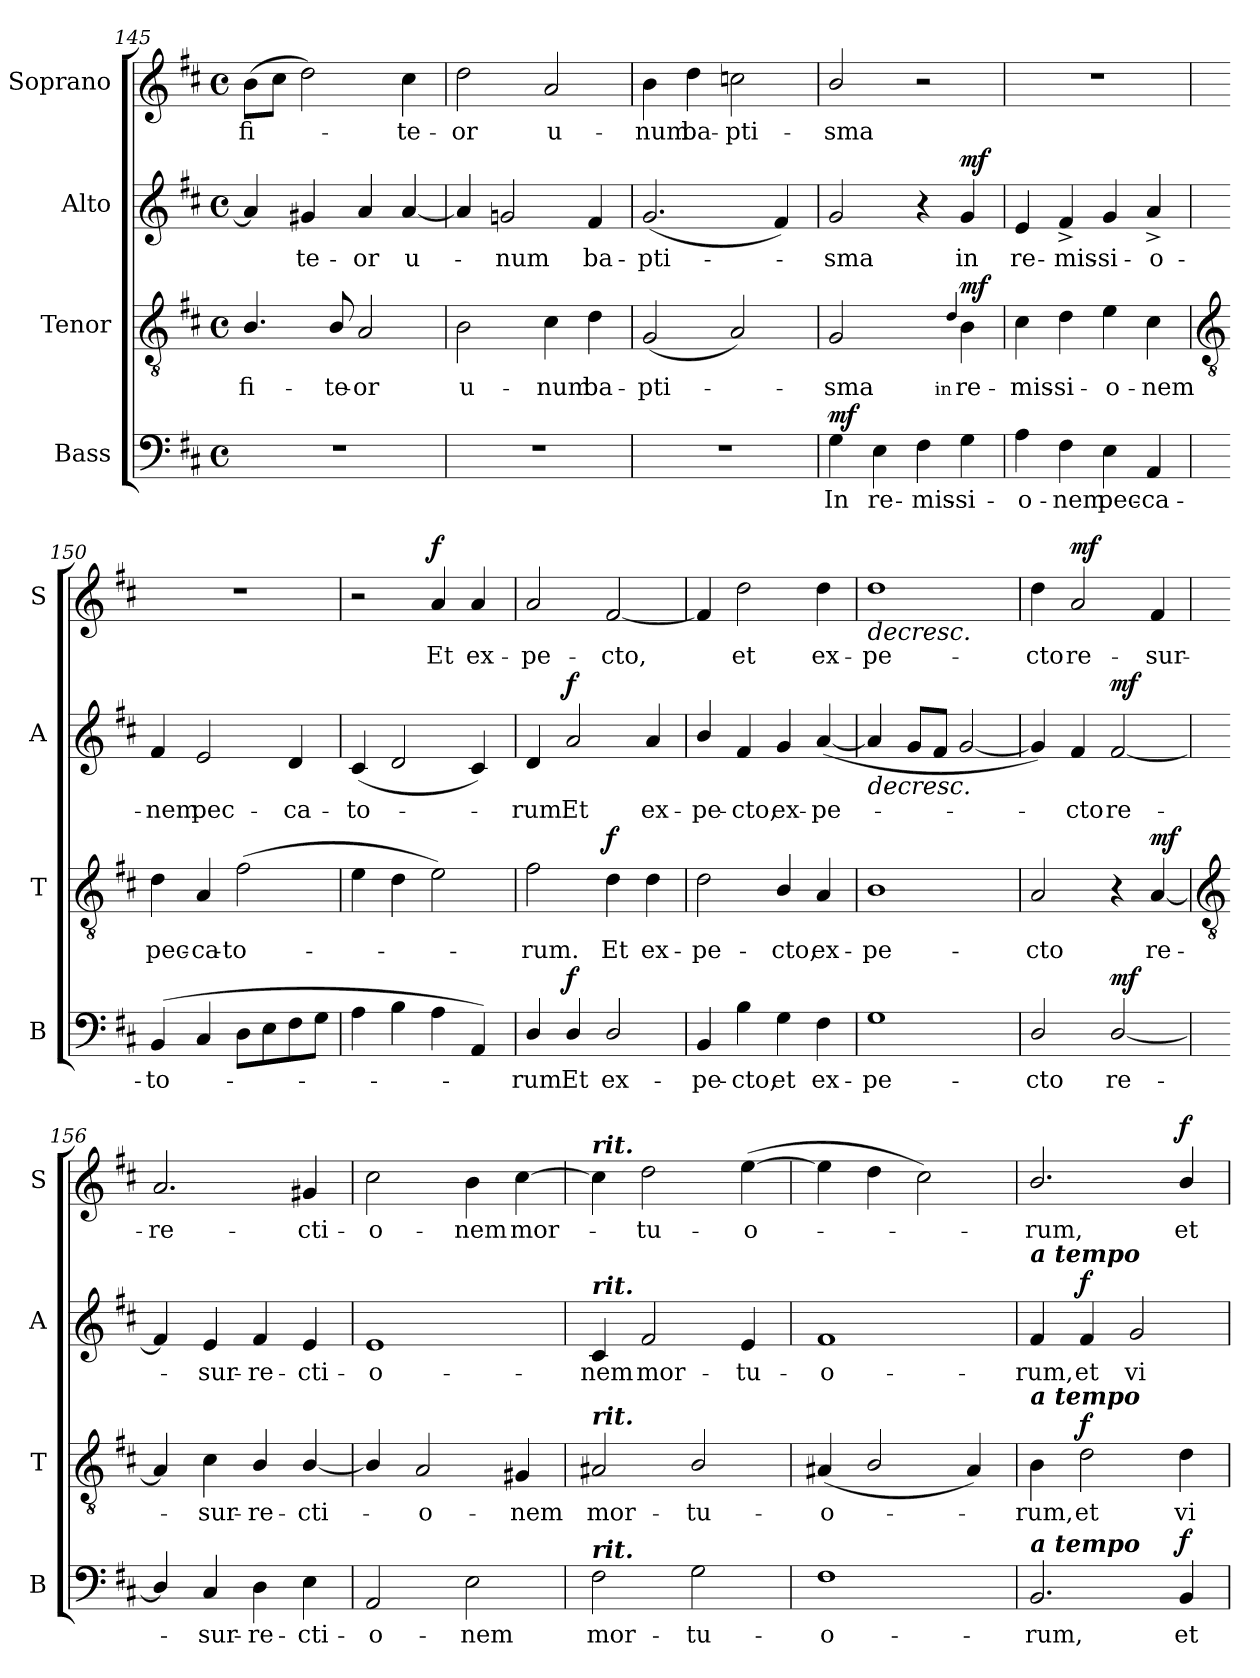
**kern	**text	**dynam	**kern	**text	**dynam	**kern	**text	**dynam	**kern	**text	**dynam
*part4	*part4	*part4	*part3	*part3	*part3	*part2	*part2	*part2	*part1	*part1	*part1
*staff4	*staff4	*staff4	*staff3	*staff3	*staff3	*staff2	*staff2	*staff2	*staff1	*staff1	*staff1
*I"Bass	*	*	*I"Tenor	*	*	*I"Alto	*	*	*I"Soprano	*	*
*I'B	*	*	*I'T	*	*	*I'A	*	*	*I'S	*	*
*clefF4	*	*	*clefGv2	*	*	*clefG2	*	*	*clefG2	*	*
*k[f#c#]	*	*	*k[f#c#]	*	*	*k[f#c#]	*	*	*k[f#c#]	*	*
*D:	*	*	*D:	*	*	*D:	*	*	*D:	*	*
*M4/4	*	*	*M4/4	*	*	*M4/4	*	*	*M4/4	*	*
*met(c)	*	*	*met(c)	*	*	*met(c)	*	*	*met(c)	*	*
=145	=145	=145	=145	=145	=145	=145	=145	=145	=145	=145	=145
!	!	!	!	!LO:LY:b	!	!	!	!	!	!LO:LY:b	!
1r	.	.	4.B/	-fi-	.	4a]	.	.	(>8bL	-fi-	.
.	.	.	.	.	.	.	.	.	8cc#J	.	.
!	!	!	!	!	!	!	!LO:LY:b	!	!	!	!
.	.	.	.	.	.	4g#X	te-	.	2dd)	.	.
!	!	!	!	!LO:LY:b	!	!	!	!	!	!	!
.	.	.	8B/	-te-	.	.	.	.	.	.	.
!	!	!	!	!LO:LY:b	!	!	!LO:LY:b	!	!	!	!
.	.	.	2A	-or	.	4a	-or	.	.	.	.
!	!	!	!	!	!	!	!LO:LY:b	!	!	!LO:LY:b	!
.	.	.	.	.	.	[4a	u-	.	4cc#	te-	.
=146	=146	=146	=146	=146	=146	=146	=146	=146	=146	=146	=146
!	!	!	!	!LO:LY:b	!	!	!	!	!	!LO:LY:b	!
1r	.	.	2B	u-	.	4a]	.	.	2dd	-or	.
!	!	!	!	!	!	!	!LO:LY:b	!	!	!	!
.	.	.	.	.	.	2gn	num	.	.	.	.
!	!	!	!	!LO:LY:b	!	!	!	!	!	!LO:LY:b	!
.	.	.	4c#	-num	.	.	.	.	2a	u-	.
!	!	!	!	!LO:LY:b	!	!	!LO:LY:b	!	!	!	!
.	.	.	4d	ba-	.	4f#	ba-	.	.	.	.
=147	=147	=147	=147	=147	=147	=147	=147	=147	=147	=147	=147
!	!	!	!	!LO:LY:b	!	!	!LO:LY:b	!	!	!LO:LY:b	!
1r	.	.	(<2G	-pti-	.	(<2.g	-pti-	.	4b	-num	.
!	!	!	!	!	!	!	!	!	!	!LO:LY:b	!
.	.	.	.	.	.	.	.	.	4dd	ba-	.
!	!	!	!	!	!	!	!	!	!	!LO:LY:b	!
.	.	.	2A)	.	.	.	.	.	2ccn	-pti-	.
.	.	.	.	.	.	4f#)	.	.	.	.	.
=148	=148	=148	=148	=148	=148	=148	=148	=148	=148	=148	=148
!	!LO:LY:b	!LO:DY:b	!	!LO:LY:b	!	!	!LO:LY:b	!	!	!LO:LY:b	!
4G	In	mf	2G	sma	.	2g	sma	.	2b/	-sma	.
!	!LO:LY:b	!	!	!	!	!	!	!	!	!	!
4E	re-	.	.	.	.	.	.	.	.	.	.
!	!LO:LY:b	!	!	!	!	!	!	!	!	!	!
4F#	-mis-	.	4ryy	.	.	4r	.	.	2r	.	.
!	!	!	!	!LO:LY:b	!	!	!	!	!	!	!
.	.	.	4qqd	in	.	.	.	.	.	.	.
!	!LO:LY:b	!	!	!LO:LY:b	!LO:DY:b	!	!LO:LY:b	!LO:DY:b	!	!	!
4G	-si-	.	4B	re-	mf	4g	in	mf	.	.	.
=149	=149	=149	=149	=149	=149	=149	=149	=149	=149	=149	=149
!	!LO:LY:b	!	!	!LO:LY:b	!	!	!LO:LY:b	!	!	!	!
4A	-o-	.	4c#	-mis-	.	4e	re-	.	1r	.	.
!	!LO:LY:b	!	!	!LO:LY:b	!	!	!LO:LY:b	!	!	!	!
4F#	-nem	.	4d	-si-	.	4f#^	-mis-	.	.	.	.
!	!LO:LY:b	!	!	!LO:LY:b	!	!	!LO:LY:b	!	!	!	!
4E	pec-	.	4e	-o-	.	4g	-si-	.	.	.	.
!	!LO:LY:b	!	!	!LO:LY:b	!	!	!LO:LY:b	!	!	!	!
4AA	-ca-	.	4c#	-nem	.	4a^	-o-	.	.	.	.
!!LO:LB:g=z
=150	=150	=150	=150	=150	=150	=150	=150	=150	=150	=150	=150
*	*	*	*clefGv2	*	*	*	*	*	*	*	*
!	!LO:LY:b	!	!	!LO:LY:b	!	!	!LO:LY:b	!	!	!	!
(<4BB	-to-	.	4d	pec-	.	4f#	-nem	.	1r	.	.
!	!	!	!	!LO:LY:b	!	!	!LO:LY:b	!	!	!	!
4C#	.	.	4A	-ca-	.	2e	pec-	.	.	.	.
!	!	!	!	!LO:LY:b	!	!	!	!	!	!	!
8DL	.	.	(>2f#	-to-	.	.	.	.	.	.	.
8E	.	.	.	.	.	.	.	.	.	.	.
!	!	!	!	!	!	!	!LO:LY:b	!	!	!	!
8F#	.	.	.	.	.	4d	-ca-	.	.	.	.
8GJ	.	.	.	.	.	.	.	.	.	.	.
=151	=151	=151	=151	=151	=151	=151	=151	=151	=151	=151	=151
!	!	!	!	!	!	!	!LO:LY:b	!	!	!	!
4A	.	.	4e	.	.	(<4c#	-to-	.	2r	.	.
4B	.	.	4d	.	.	2d	.	.	.	.	.
!	!	!	!	!	!	!	!	!	!	!LO:LY:b	!LO:DY:b
4A	.	.	2e)	.	.	.	.	.	4a	Et	f
!	!	!	!	!	!	!	!	!	!	!LO:LY:b	!
4AA)	.	.	.	.	.	4c#)	.	.	4a	ex-	.
=152	=152	=152	=152	=152	=152	=152	=152	=152	=152	=152	=152
!	!LO:LY:b	!	!	!LO:LY:b	!	!	!LO:LY:b	!	!	!LO:LY:b	!
4D/	rum.	.	2f#	rum.	.	4d	rum.	.	2a	-pe-	.
!	!LO:LY:b	!LO:DY:b	!	!	!	!	!LO:LY:b	!LO:DY:b	!	!	!
4D/	Et	f	.	.	.	2a	Et	f	.	.	.
!	!LO:LY:b	!	!	!LO:LY:b	!LO:DY:b	!	!	!	!	!LO:LY:b	!
2D/	ex-	.	4d	Et	f	.	.	.	[2f#	-cto,	.
!	!	!	!	!LO:LY:b	!	!	!LO:LY:b	!	!	!	!
.	.	.	4d	ex-	.	4a	ex-	.	.	.	.
=153	=153	=153	=153	=153	=153	=153	=153	=153	=153	=153	=153
!	!LO:LY:b	!	!	!LO:LY:b	!	!	!LO:LY:b	!	!	!	!
4BB	-pe-	.	2d	-pe-	.	4b/	-pe-	.	4f#]	.	.
!	!LO:LY:b	!	!	!	!	!	!LO:LY:b	!	!	!LO:LY:b	!
4B	-cto,	.	.	.	.	4f#	-cto,	.	2dd	et	.
!	!LO:LY:b	!	!	!LO:LY:b	!	!	!LO:LY:b	!	!	!	!
4G	et	.	4B/	-cto,	.	4g	ex-	.	.	.	.
!	!LO:LY:b	!	!	!LO:LY:b	!	!	!LO:LY:b	!	!	!LO:LY:b	!
4F#	ex-	.	4A	ex-	.	(<[4a	-pe-	.	4dd	ex-	.
=154	=154	=154	=154	=154	=154	=154	=154	=154	=154	=154	=154
!	!LO:LY:b	!	!	!LO:LY:b	!	!	!	!LO:HP:b	!	!LO:LY:b	!LO:HP:b
1G	-pe-	.	1B	-pe-	.	4a]	.	>	1dd	-pe-	>
.	.	.	.	.	.	8gL	.	.	.	.	.
.	.	.	.	.	.	8f#J	.	.	.	.	.
.	.	.	.	.	.	[2g	.	.	.	.	.
=155	=155	=155	=155	=155	=155	=155	=155	=155	=155	=155	=155
!	!LO:LY:b	!	!	!LO:LY:b	!	!	!	!	!	!LO:LY:b	!
2D/	-cto	.	2A	-cto	.	4g])	.	.	4dd	-cto	.
!	!	!	!	!	!	!	!LO:LY:b	!	!	!LO:LY:b	!LO:DY:b
.	.	.	.	.	.	4f#	cto	.	2a	re-	mf
!	!LO:LY:b	!LO:DY:b	!	!	!	!	!LO:LY:b	!LO:DY:b	!	!	!
[2D/	re-	mf	4r	.	.	[2f#	re-	mf	.	.	.
!	!	!	!	!LO:LY:b	!LO:DY:b	!	!	!	!	!LO:LY:b	!
.	.	.	[4A	re-	mf	.	.	.	4f#	-sur-	.
!!LO:LB:g=z
=156	=156	=156	=156	=156	=156	=156	=156	=156	=156	=156	=156
*	*	*	*clefGv2	*	*	*	*	*	*	*	*
!	!	!	!	!	!	!	!	!	!	!LO:LY:b	!
4D/]	.	.	4A]	.	.	4f#]	.	.	2.a	-re-	.
!	!LO:LY:b	!	!	!LO:LY:b	!	!	!LO:LY:b	!	!	!	!
4C#	sur-	.	4c#	sur-	.	4e	sur-	.	.	.	.
!	!LO:LY:b	!	!	!LO:LY:b	!	!	!LO:LY:b	!	!	!	!
4D	-re-	.	4B/	-re-	.	4f#	-re-	.	.	.	.
!	!LO:LY:b	!	!	!LO:LY:b	!	!	!LO:LY:b	!	!	!LO:LY:b	!
4E	-cti-	.	[4B/	-cti-	.	4e	-cti-	.	4g#X	-cti-	.
=157	=157	=157	=157	=157	=157	=157	=157	=157	=157	=157	=157
!	!LO:LY:b	!	!	!	!	!	!LO:LY:b	!	!	!LO:LY:b	!
2AA	-o-	.	4B/]	.	.	1e	-o-	.	2cc#	-o-	.
!	!	!	!	!LO:LY:b	!	!	!	!	!	!	!
.	.	.	2A	o-	.	.	.	.	.	.	.
!	!LO:LY:b	!	!	!	!	!	!	!	!	!LO:LY:b	!
2E	-nem	.	.	.	.	.	.	.	4b	-nem	.
!	!	!	!	!LO:LY:b	!	!	!	!	!	!LO:LY:b	!
.	.	.	4G#X	-nem	.	.	.	.	[4cc#	mor-	.
=158	=158	=158	=158	=158	=158	=158	=158	=158	=158	=158	=158
!	!	!	!	!	!	!	!	!	!LO:TX:a:Bi:t=rit.	!	!
!	!	!	!	!	!	!LO:TX:a:Bi:t=rit.	!	!	!	!	!
!	!	!	!LO:TX:a:Bi:t=rit.	!	!	!	!	!	!	!	!
!LO:TX:a:Bi:t=rit.	!	!	!	!	!	!	!	!	!	!	!
!	!LO:LY:b	!	!	!LO:LY:b	!	!	!LO:LY:b	!	!	!	!
2F#	mor-	.	2A#X	mor-	.	4c#	-nem	.	4cc#]	.	.
!	!	!	!	!	!	!	!LO:LY:b	!	!	!LO:LY:b	!
.	.	.	.	.	.	2f#	mor-	.	2dd	tu-	.
!	!LO:LY:b	!	!	!LO:LY:b	!	!	!	!	!	!	!
2G	-tu-	.	2B/	-tu-	.	.	.	.	.	.	.
!	!	!	!	!	!	!	!LO:LY:b	!	!	!LO:LY:b	!
.	.	.	.	.	.	4e	-tu-	.	(>[4ee	-o-	.
=159	=159	=159	=159	=159	=159	=159	=159	=159	=159	=159	=159
!	!LO:LY:b	!	!	!LO:LY:b	!	!	!LO:LY:b	!	!	!	!
1F#	-o-	.	(<4A#X	-o-	.	1f#	-o-	.	4ee]	.	.
.	.	.	2B/	.	.	.	.	.	4dd	.	.
.	.	.	.	.	.	.	.	.	2cc#)	.	.
.	.	.	4A#)	.	.	.	.	.	.	.	.
.	.	.	.	.	.	.	.	]	.	.	]
=160	=160	=160	=160	=160	=160	=160	=160	=160	=160	=160	=160
!	!	!	!	!	!	!LO:TX:a:Bi:t=a tempo	!	!	!	!	!
!	!	!	!LO:TX:a:Bi:t=a tempo	!	!	!	!	!	!	!	!
!LO:TX:a:Bi:t=a tempo	!	!	!	!	!	!	!	!	!	!	!
!	!LO:LY:b	!	!	!LO:LY:b	!	!	!LO:LY:b	!	!	!LO:LY:b	!
2.BB	-rum,	.	4B	rum,	.	4f#	-rum,	.	2.b/	rum,	.
!	!	!	!	!LO:LY:b	!LO:DY:b	!	!LO:LY:b	!LO:DY:b	!	!	!
.	.	.	2d	et	f	4f#	et	f	.	.	.
!	!	!	!	!	!	!	!LO:LY:b	!	!	!	!
.	.	.	.	.	.	2g	vi-	.	.	.	.
!	!LO:LY:b	!LO:DY:b	!	!LO:LY:b	!	!	!	!	!	!LO:LY:b	!LO:DY:b
4BB	et	f	4d	vi-	.	.	.	.	4b/	et	f
=	=	=	=	=	=	=	=	=	=	=	=
*-	*-	*-	*-	*-	*-	*-	*-	*-	*-	*-	*-
